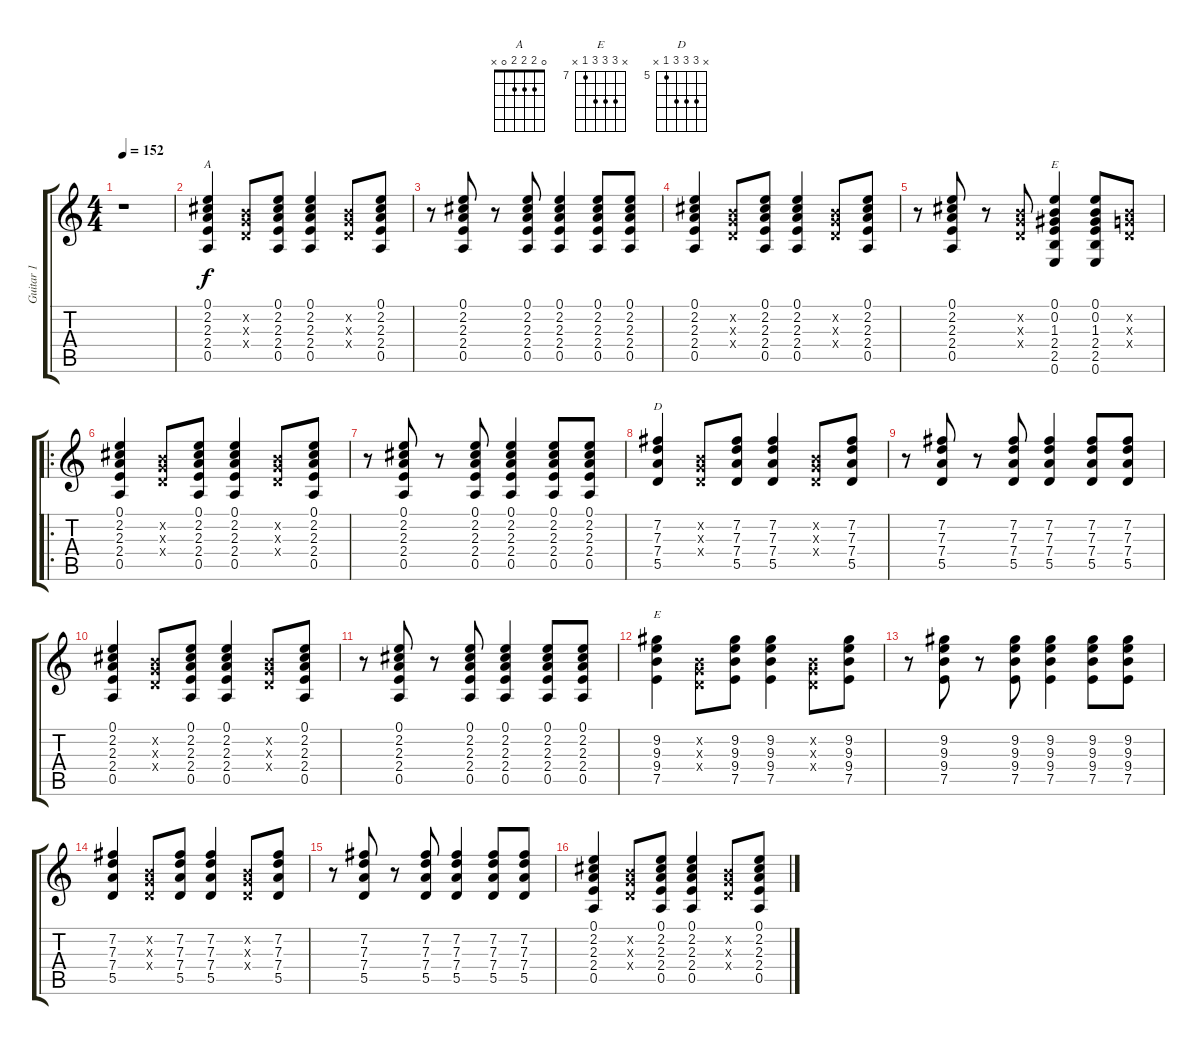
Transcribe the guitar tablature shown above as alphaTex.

\track ("Guitar 1" "Guitar 1") {instrument distortionguitar}
\staff {score tabs}
\tuning (E4 B3 G3 D3 A2 E2) {hide}
\chord ("A" 0 2 2 2 0 x)
\chord ("E" 0 0 1 2 2 0)
\chord ("D" x 7 7 7 5 x) {firstfret 5}
\chord ("E" x 9 9 9 7 x) {firstfret 7}
\ts (4 4)
\tempo 152
\clef g2
\ks c
r.1{dy f instrument distortionguitar} |
(0.1 2.2 2.3 2.4 0.5).4{ch "A"} (0.2{x} 0.3{x} 0.4{x}).8 (0.1 2.2 2.3 2.4 0.5).8 (0.1 2.2 2.3 2.4 0.5).4 (0.2{x} 0.3{x} 0.4{x}).8 (0.1 2.2 2.3 2.4 0.5).8 |
r.8 (0.1 2.2 2.3 2.4 0.5).8 r.8 (0.1 2.2 2.3 2.4 0.5).8 (0.1 2.2 2.3 2.4 0.5).4 (0.1 2.2 2.3 2.4 0.5).8 (0.1 2.2 2.3 2.4 0.5).8 |
(0.1 2.2 2.3 2.4 0.5).4 (0.2{x} 0.3{x} 0.4{x}).8 (0.1 2.2 2.3 2.4 0.5).8 (0.1 2.2 2.3 2.4 0.5).4 (0.2{x} 0.3{x} 0.4{x}).8 (0.1 2.2 2.3 2.4 0.5).8 |
r.8 (0.1 2.2 2.3 2.4 0.5).8 r.8 (0.2{x} 0.3{x} 0.4{x}).8 (0.1 0.2 1.3 2.4 2.5 0.6).4{ch "E"} (0.1 0.2 1.3 2.4 2.5 0.6).8 (0.2{x} 0.3{x} 0.4{x}).8 |
\ro
(0.1 2.2 2.3 2.4 0.5).4 (0.2{x} 0.3{x} 0.4{x}).8 (0.1 2.2 2.3 2.4 0.5).8 (0.1 2.2 2.3 2.4 0.5).4 (0.2{x} 0.3{x} 0.4{x}).8 (0.1 2.2 2.3 2.4 0.5).8 |
r.8 (0.1 2.2 2.3 2.4 0.5).8 r.8 (0.1 2.2 2.3 2.4 0.5).8 (0.1 2.2 2.3 2.4 0.5).4 (0.1 2.2 2.3 2.4 0.5).8 (0.1 2.2 2.3 2.4 0.5).8 |
(7.2 7.3 7.4 5.5).4{ch "D"} (0.2{x} 0.3{x} 0.4{x}).8 (7.2 7.3 7.4 5.5).8 (7.2 7.3 7.4 5.5).4 (0.2{x} 0.3{x} 0.4{x}).8 (7.2 7.3 7.4 5.5).8 |
r.8 (7.2 7.3 7.4 5.5).8 r.8 (7.2 7.3 7.4 5.5).8 (7.2 7.3 7.4 5.5).4 (7.2 7.3 7.4 5.5).8 (7.2 7.3 7.4 5.5).8 |
(0.1 2.2 2.3 2.4 0.5).4 (0.2{x} 0.3{x} 0.4{x}).8 (0.1 2.2 2.3 2.4 0.5).8 (0.1 2.2 2.3 2.4 0.5).4 (0.2{x} 0.3{x} 0.4{x}).8 (0.1 2.2 2.3 2.4 0.5).8 |
r.8 (0.1 2.2 2.3 2.4 0.5).8 r.8 (0.1 2.2 2.3 2.4 0.5).8 (0.1 2.2 2.3 2.4 0.5).4 (0.1 2.2 2.3 2.4 0.5).8 (0.1 2.2 2.3 2.4 0.5).8 |
(9.2 9.3 9.4 7.5).4{ch "E"} (0.2{x} 0.3{x} 0.4{x}).8 (9.2 9.3 9.4 7.5).8 (9.2 9.3 9.4 7.5).4 (0.2{x} 0.3{x} 0.4{x}).8 (9.2 9.3 9.4 7.5).8 |
r.8 (9.2 9.3 9.4 7.5).8 r.8 (9.2 9.3 9.4 7.5).8 (9.2 9.3 9.4 7.5).4 (9.2 9.3 9.4 7.5).8 (9.2 9.3 9.4 7.5).8 |
(7.2 7.3 7.4 5.5).4 (0.2{x} 0.3{x} 0.4{x}).8 (7.2 7.3 7.4 5.5).8 (7.2 7.3 7.4 5.5).4 (0.2{x} 0.3{x} 0.4{x}).8 (7.2 7.3 7.4 5.5).8 |
r.8 (7.2 7.3 7.4 5.5).8 r.8 (7.2 7.3 7.4 5.5).8 (7.2 7.3 7.4 5.5).4 (7.2 7.3 7.4 5.5).8 (7.2 7.3 7.4 5.5).8 |
(0.1 2.2 2.3 2.4 0.5).4 (0.2{x} 0.3{x} 0.4{x}).8 (0.1 2.2 2.3 2.4 0.5).8 (0.1 2.2 2.3 2.4 0.5).4 (0.2{x} 0.3{x} 0.4{x}).8 (0.1 2.2 2.3 2.4 0.5).8
